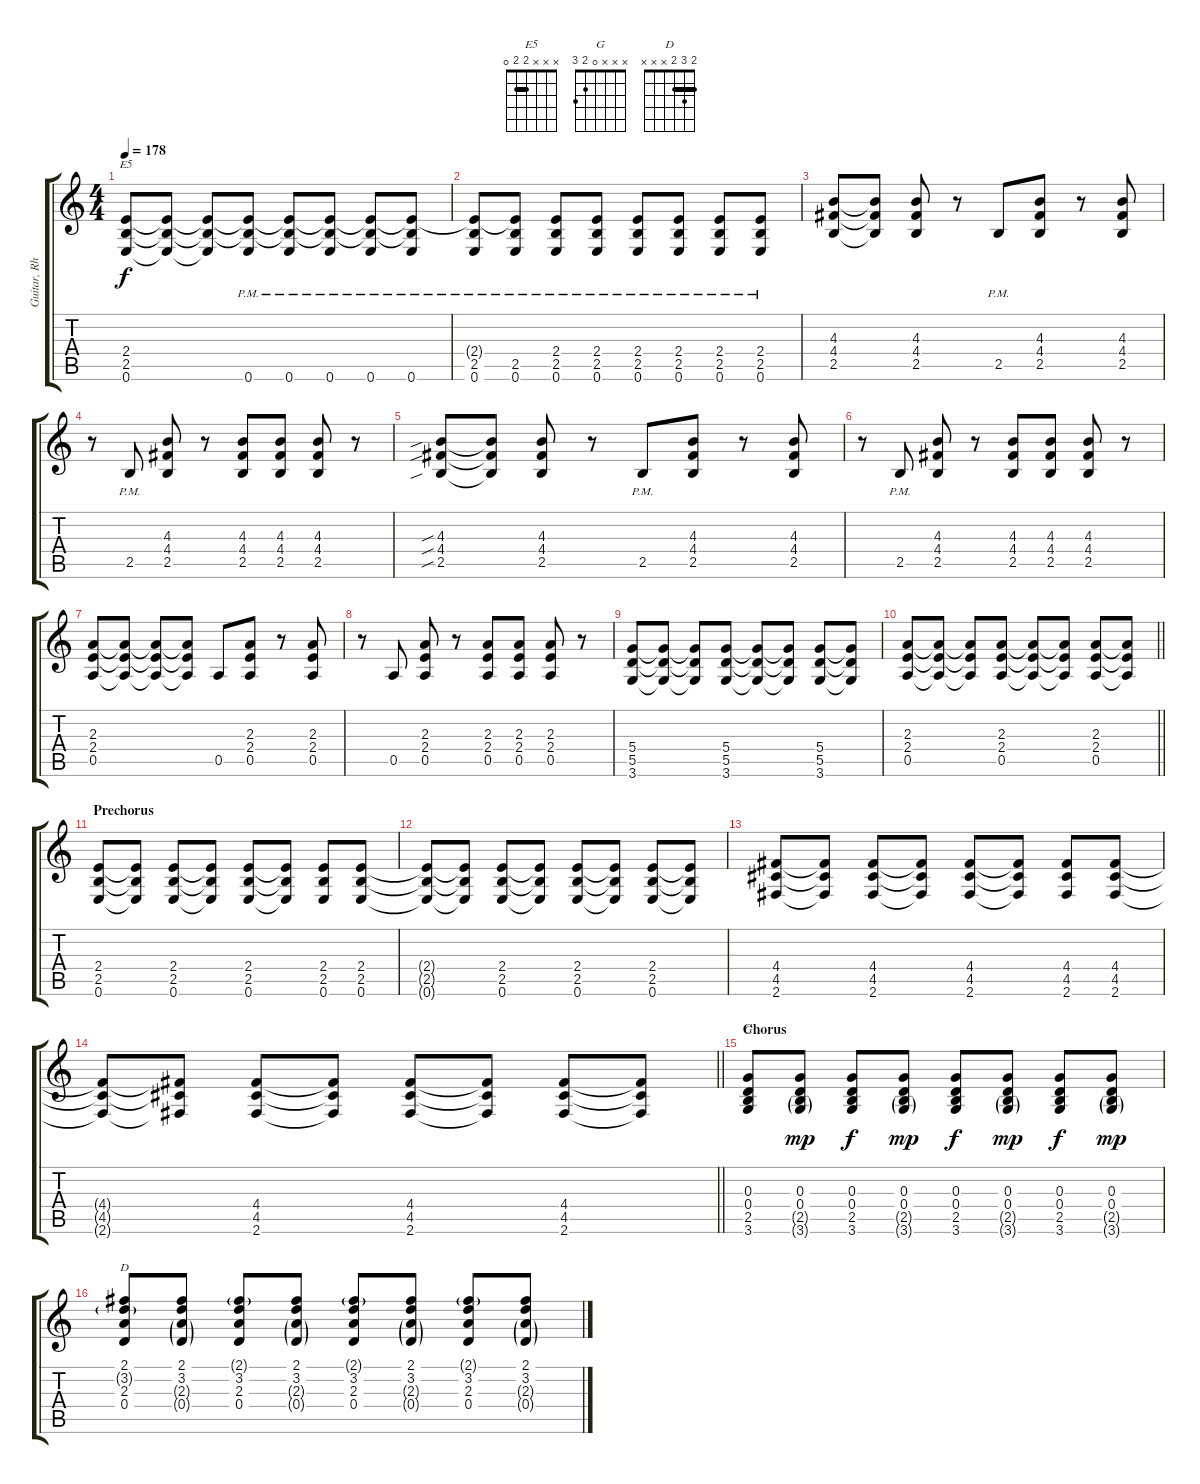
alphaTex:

\track ("Guitar, Rhythm" "Guitar, Rh") {instrument distortionguitar}
\staff {score tabs}
\tuning (E4 B3 G3 D3 A2 E2) {hide}
\chord ("E5" x x x 2 2 0) {barre 2}
\chord ("G" x x x 0 2 3)
\chord ("D" 2 3 2 x x x) {barre 2}
\ts (4 4)
\tempo 178
\clef g2
\ks c
(2.4 2.5 0.6).8{ch "E5" dy f} (2.4{t} 2.5{t} 0.6{t}).8 (2.4{t} 2.5{t} 0.6{t}).8 (2.4{t} 2.5{t} 0.6{pm}).8 (2.4{t} 2.5{t} 0.6{pm}).8 (2.4{t} 2.5{t} 0.6{pm}).8 (2.4{t} 2.5{t} 0.6{pm}).8 (2.4{t} 2.5{t} 0.6{pm}).8 |
(2.4{t} 2.5{pm} 0.6{pm}).8 (2.4{t} 2.5{pm} 0.6{pm}).8 (2.4{pm} 2.5{pm} 0.6{pm}).8 (2.4{pm} 2.5{pm} 0.6{pm}).8 (2.4{pm} 2.5{pm} 0.6{pm}).8 (2.4{pm} 2.5{pm} 0.6{pm}).8 (2.4{pm} 2.5{pm} 0.6{pm}).8 (2.4{pm} 2.5{pm} 0.6{pm}).8 |
(4.3 4.4 2.5).8 (4.3{t} 4.4{t} 2.5{t}).8 (4.3 4.4 2.5).8 r.8 2.5{pm}.8 (4.3 4.4 2.5).8 r.8 (4.3 4.4 2.5).8 |
r.8 2.5{pm}.8 (4.3 4.4 2.5).8 r.8 (4.3 4.4 2.5).8 (4.3 4.4 2.5).8 (4.3 4.4 2.5).8 r.8 |
(4.3{sib} 4.4{sib} 2.5{sib}).8 (4.3{t} 4.4{t} 2.5{t}).8 (4.3 4.4 2.5).8 r.8 2.5{pm}.8 (4.3 4.4 2.5).8 r.8 (4.3 4.4 2.5).8 |
r.8 2.5{pm}.8 (4.3 4.4 2.5).8 r.8 (4.3 4.4 2.5).8 (4.3 4.4 2.5).8 (4.3 4.4 2.5).8 r.8 |
(2.3 2.4 0.5).8 (2.3{t} 2.4{t} 0.5{t}).8 (2.3{t} 2.4{t} 0.5{t}).8 (2.3{t} 2.4{t} 0.5{t}).8 0.5.8 (2.3 2.4 0.5).8 r.8 (2.3 2.4 0.5).8 |
r.8 0.5.8 (2.3 2.4 0.5).8 r.8 (2.3 2.4 0.5).8 (2.3 2.4 0.5).8 (2.3 2.4 0.5).8 r.8 |
(5.4 5.5 3.6).8 (5.4{t} 5.5{t} 3.6{t}).8 (5.4{t} 5.5{t} 3.6{t}).8 (5.4 5.5 3.6).8 (5.4{t} 5.5{t} 3.6{t}).8 (5.4{t} 5.5{t} 3.6{t}).8 (5.4 5.5 3.6).8 (5.4{t} 5.5{t} 3.6{t}).8 |
\barLineRight lightlight
(2.3 2.4 0.5).8 (2.3{t} 2.4{t} 0.5{t}).8 (2.3{t} 2.4{t} 0.5{t}).8 (2.3 2.4 0.5).8 (2.3{t} 2.4{t} 0.5{t}).8 (2.3{t} 2.4{t} 0.5{t}).8 (2.3 2.4 0.5).8 (2.3{t} 2.4{t} 0.5{t}).8 |
\section ("" "Prechorus")
(2.4 2.5 0.6).8 (2.4{t} 2.5{t} 0.6{t}).8 (2.4 2.5 0.6).8 (2.4{t} 2.5{t} 0.6{t}).8 (2.4 2.5 0.6).8 (2.4{t} 2.5{t} 0.6{t}).8 (2.4 2.5 0.6).8 (2.4 2.5 0.6).8 |
(2.4{t} 2.5{t} 0.6{t}).8 (2.4{t} 2.5{t} 0.6{t}).8 (2.4 2.5 0.6).8 (2.4{t} 2.5{t} 0.6{t}).8 (2.4 2.5 0.6).8 (2.4{t} 2.5{t} 0.6{t}).8 (2.4 2.5 0.6).8 (2.4{t} 2.5{t} 0.6{t}).8 |
(4.4 4.5 2.6).8 (4.4{t} 4.5{t} 2.6{t}).8 (4.4 4.5 2.6).8 (4.4{t} 4.5{t} 2.6{t}).8 (4.4 4.5 2.6).8 (4.4{t} 4.5{t} 2.6{t}).8 (4.4 4.5 2.6).8 (4.4 4.5 2.6).8 |
\barLineRight lightlight
(4.4{t} 4.5{t} 2.6{t}).8 (4.4{t} 4.5{t} 2.6{t}).8 (4.4 4.5 2.6).8 (4.4{t} 4.5{t} 2.6{t}).8 (4.4 4.5 2.6).8 (4.4{t} 4.5{t} 2.6{t}).8 (4.4 4.5 2.6).8 (4.4{t} 4.5{t} 2.6{t}).8 |
\section ("" "Chorus")
(0.3 0.4 2.5 3.6).8{ch "G"} (0.3 0.4 2.5{g} 3.6{g}).8{dy mp} (0.3 0.4 2.5 3.6).8{dy f} (0.3 0.4 2.5{g} 3.6{g}).8{dy mp} (0.3 0.4 2.5 3.6).8{dy f} (0.3 0.4 2.5{g} 3.6{g}).8{dy mp} (0.3 0.4 2.5 3.6).8{dy f} (0.3 0.4 2.5{g} 3.6{g}).8{dy mp} |
(2.1 3.2{g} 2.3 0.4).8{ch "D"} (2.1 3.2 2.3{g} 0.4{g}).8 (2.1{g} 3.2 2.3 0.4).8 (2.1 3.2 2.3{g} 0.4{g}).8 (2.1{g} 3.2 2.3 0.4).8 (2.1 3.2 2.3{g} 0.4{g}).8 (2.1{g} 3.2 2.3 0.4).8 (2.1 3.2 2.3{g} 0.4{g}).8
